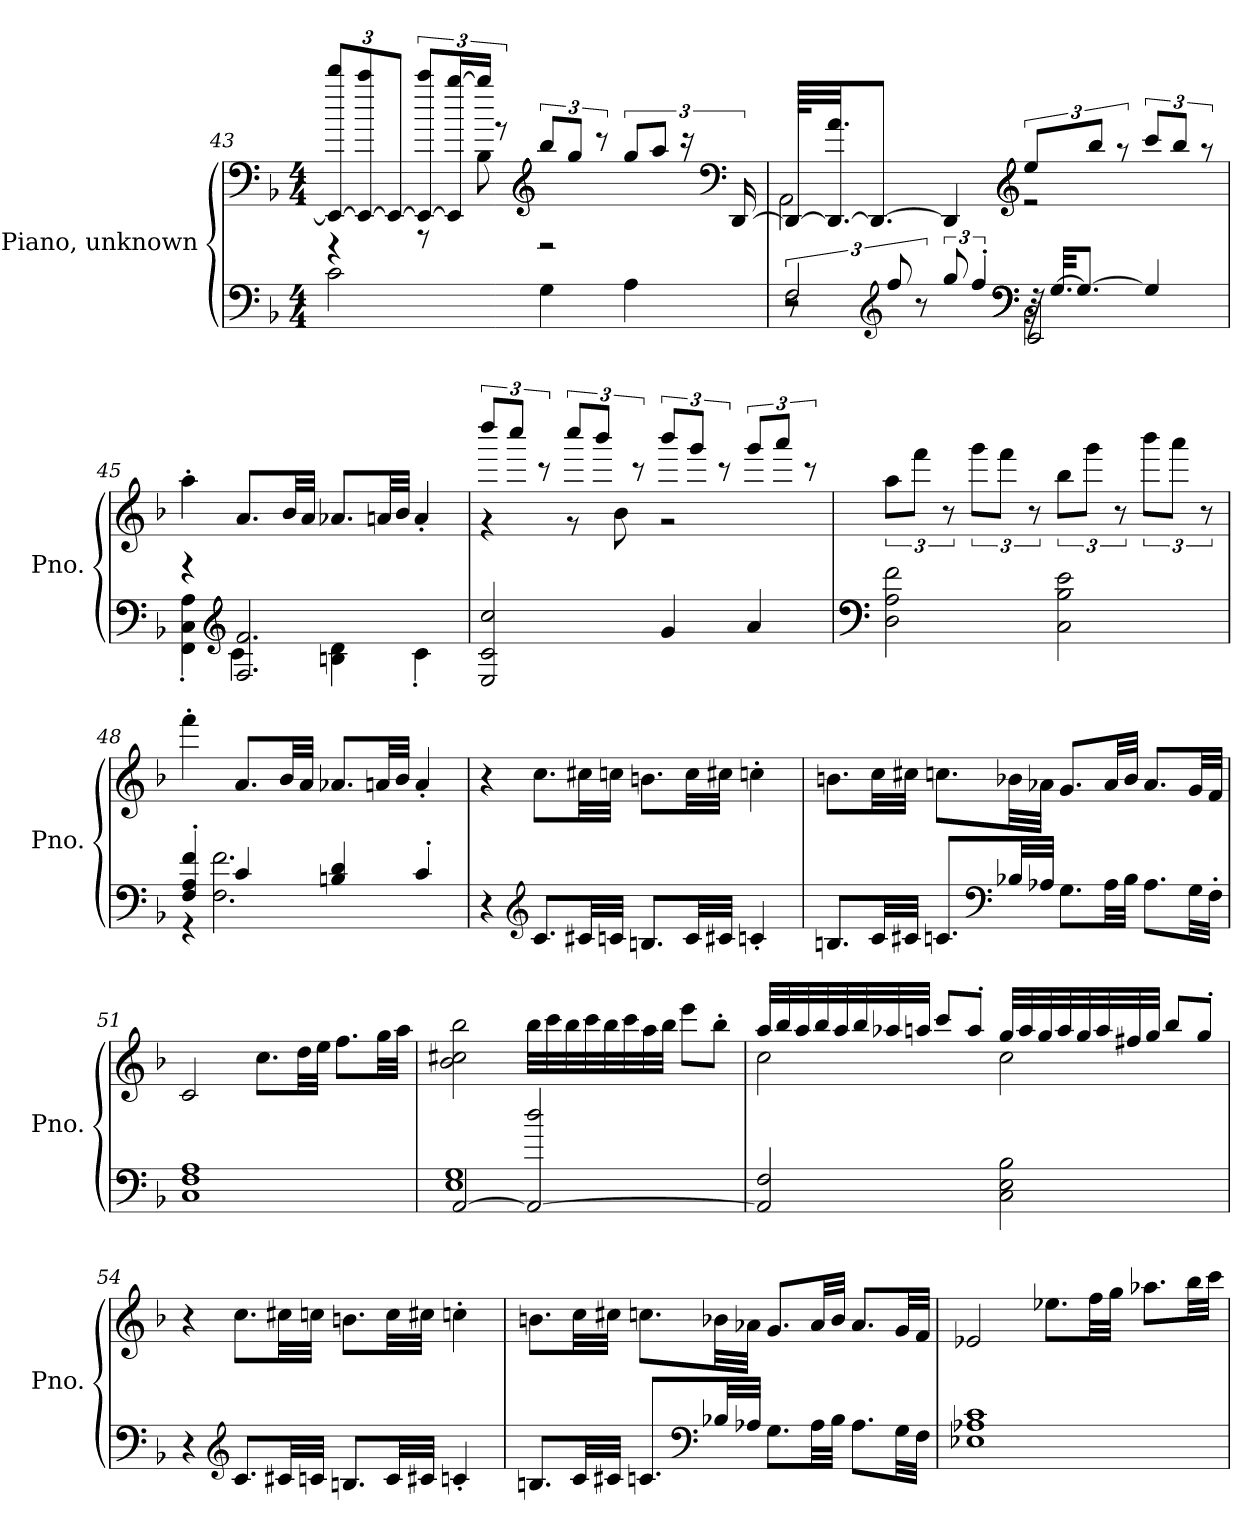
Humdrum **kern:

**kern	**kern
*part1	*part1
*staff2	*staff1
*I"Piano, unknown	*
*I'Pno.	*
!!LO:LB:g=z
*clefF4	*clefF4
*k[b-]	*k[b-]
*M4/4	*M4/4
*	*Xbrackettup
=43	=43
*	*^
2c\	12EE/_ 12ddd/L	4r
.	12EE/_ 12ccc/	.
.	12EE/J_	.
*	*brackettup	*
.	12EE/_ 12ccc/L	8r
.	24EE/] [24bb-/L	.
.	24bb-/JJ]	8B-\
.	12r	.
*	*clefG2	*
4G\	12bb-/L	2r
.	12gg/J	.
.	12r	.
4A\	12gg/L	.
.	12aa/J	.
.	24r	.
*	*clefF4	*
.	[24DD/	.
=44	=44	=44
*^	*	*
*	*^	*	*
12r	2r	2F/	64DD/KLLL_	2AA\
.	.	.	32.DD/_ 32.a/JJ	.
.	.	.	8.DD/J_	.
*clefG2	*	*	*	*
12ff/	.	.	.	.
12r	.	.	.	.
12gg/	.	.	4DD/]	.
6ff'/	.	.	.	.
*clefF4	*	*	*clefG2	*
64r	2C\	2EE/	12ee/L	2r
[32.G/KKL	.	.	.	.
8.G/J_	.	.	.	.
.	.	.	12bb-/J	.
.	.	.	12r	.
4G/]	.	.	12ccc/L	.
.	.	.	12bb-/J	.
.	.	.	12r	.
*	*v	*v	*	*
*	*	*v	*v
!!LO:LB:g=z
=45	=45	=45
4r	4FF\' 4C\' 4A\'	4aa'\
*clefG2	*	*
2.F/ 2.f/	4c\	8.a/L
.	.	32b-/LL
.	.	32a/JJJ
.	4Bn\ 4d\	8.a-X/L
.	.	32an/LL
.	.	32b-/JJJ
.	4c'\	4a'/
*v	*v	*
=46	=46
*	*^
2E/ 2c/ 2cc/	12dddd/L	4r
.	12cccc/J	.
.	12r	.
.	12cccc/L	8r
.	12bbb-/J	.
.	.	8b-\
.	12r	.
4g/	12bbb-/L	2r
.	12ggg/J	.
.	12r	.
4a/	12ggg/L	.
.	12aaa/J	.
.	12r	.
*	*v	*v
=47	=47
*clefF4	*
2D\ 2A\ 2f\	12aa\L
.	12fff\J
.	12r
.	12ggg\L
.	12fff\J
.	12r
2C\ 2B-\ 2e\	12bb-\L
.	12ggg\J
.	12r
.	12bbb-\L
.	12aaa\J
.	12r
!!LO:LB:g=z
=48	=48
*^	*
4F/' 4A/' 4f/'	4r	4fff'\
4c/	2.F\ 2.f\	8.a/L
.	.	32b-/LL
.	.	32a/JJJ
4Bn/ 4d/	.	8.a-X/L
.	.	32an/LL
.	.	32b-/JJJ
4c'/	.	4a'/
*v	*v	*
=49	=49
4r	4r
*clefG2	*
8.c/L	8.cc\L
32c#X/LL	32cc#X\LL
32cn/JJJ	32ccn\JJJ
8.Bn/L	8.bn\L
32c/LL	32cc\LL
32c#X/JJJ	32cc#X\JJJ
4cn'/	4ccn'\
=50	=50
8.Bn/L	8.bn\L
32c/LL	32cc\LL
32c#X/JJJ	32cc#X\JJJ
8.cn/L	8.ccn\L
*clefF4	*
32B-X/LL	32b-X\LL
32A-X/JJJ	32a-X\JJJ
8.G\L	8.g/L
32A-\LL	32a-/LL
32B-\JJJ	32b-/JJJ
8.A-\L	8.a-/L
32G\LL	32g/LL
32F'\JJJ	32f/JJJ
!!LO:LB:g=z
=51	=51
1C 1F 1A	2c/
.	8.cc\L
.	32dd\LL
.	32ee\JJJ
.	8.ff\L
.	32gg\LL
.	32aa\JJJ
=52	=52
*^	*
[2AA/	1E 1G	2b-\ 2cc#X\ 2bb-\
2AA/_ 2dd/	.	32bb-\LLL
.	.	32ccc\
.	.	32bb-\
.	.	32ccc\
.	.	32bb-\
.	.	32ccc\
.	.	32aa\
.	.	32bb-\JJJ
.	.	8eee\L
.	.	8bb-'\J
*v	*v	*
!!LO:LB:g=z
=53	=53
*	*^
2AA/] 2F/	32aa/LLL	2cc\
.	32bb-/	.
.	32aa/	.
.	32bb-/	.
.	32aa/	.
.	32bb-/	.
.	32aa-X/	.
.	32aan/JJJ	.
.	8ccc/L	.
.	8aa'/J	.
2C\ 2E\ 2B-\	32gg/LLL	2cc\
.	32aa/	.
.	32gg/	.
.	32aa/	.
.	32gg/	.
.	32aa/	.
.	32ff#X/	.
.	32gg/JJJ	.
.	8bb-/L	.
.	8gg'/J	.
*	*v	*v
=54	=54
4r	4r
*clefG2	*
8.c/L	8.cc\L
32c#X/LL	32cc#X\LL
32cn/JJJ	32ccn\JJJ
8.Bn/L	8.bn\L
32c/LL	32cc\LL
32c#X/JJJ	32cc#X\JJJ
4cn'/	4ccn'\
!!LO:PB:g=z
=55	=55
8.Bn/L	8.bn\L
32c/LL	32cc\LL
32c#X/JJJ	32cc#X\JJJ
8.cn/L	8.ccn\L
*clefF4	*
32B-X/LL	32b-X\LL
32A-X/JJJ	32a-X\JJJ
8.G\L	8.g/L
32A-\LL	32a-/LL
32B-\JJJ	32b-/JJJ
8.A-\L	8.a-/L
32G\LL	32g/LL
32F\JJJ	32f/JJJ
=56	=56
1E-X 1A-X 1c	2e-X/
.	8.ee-X\L
.	32ff\LL
.	32gg\JJJ
.	8.aa-X\L
.	32bb-\LL
.	32ccc\JJJ
=	=
*-	*-
